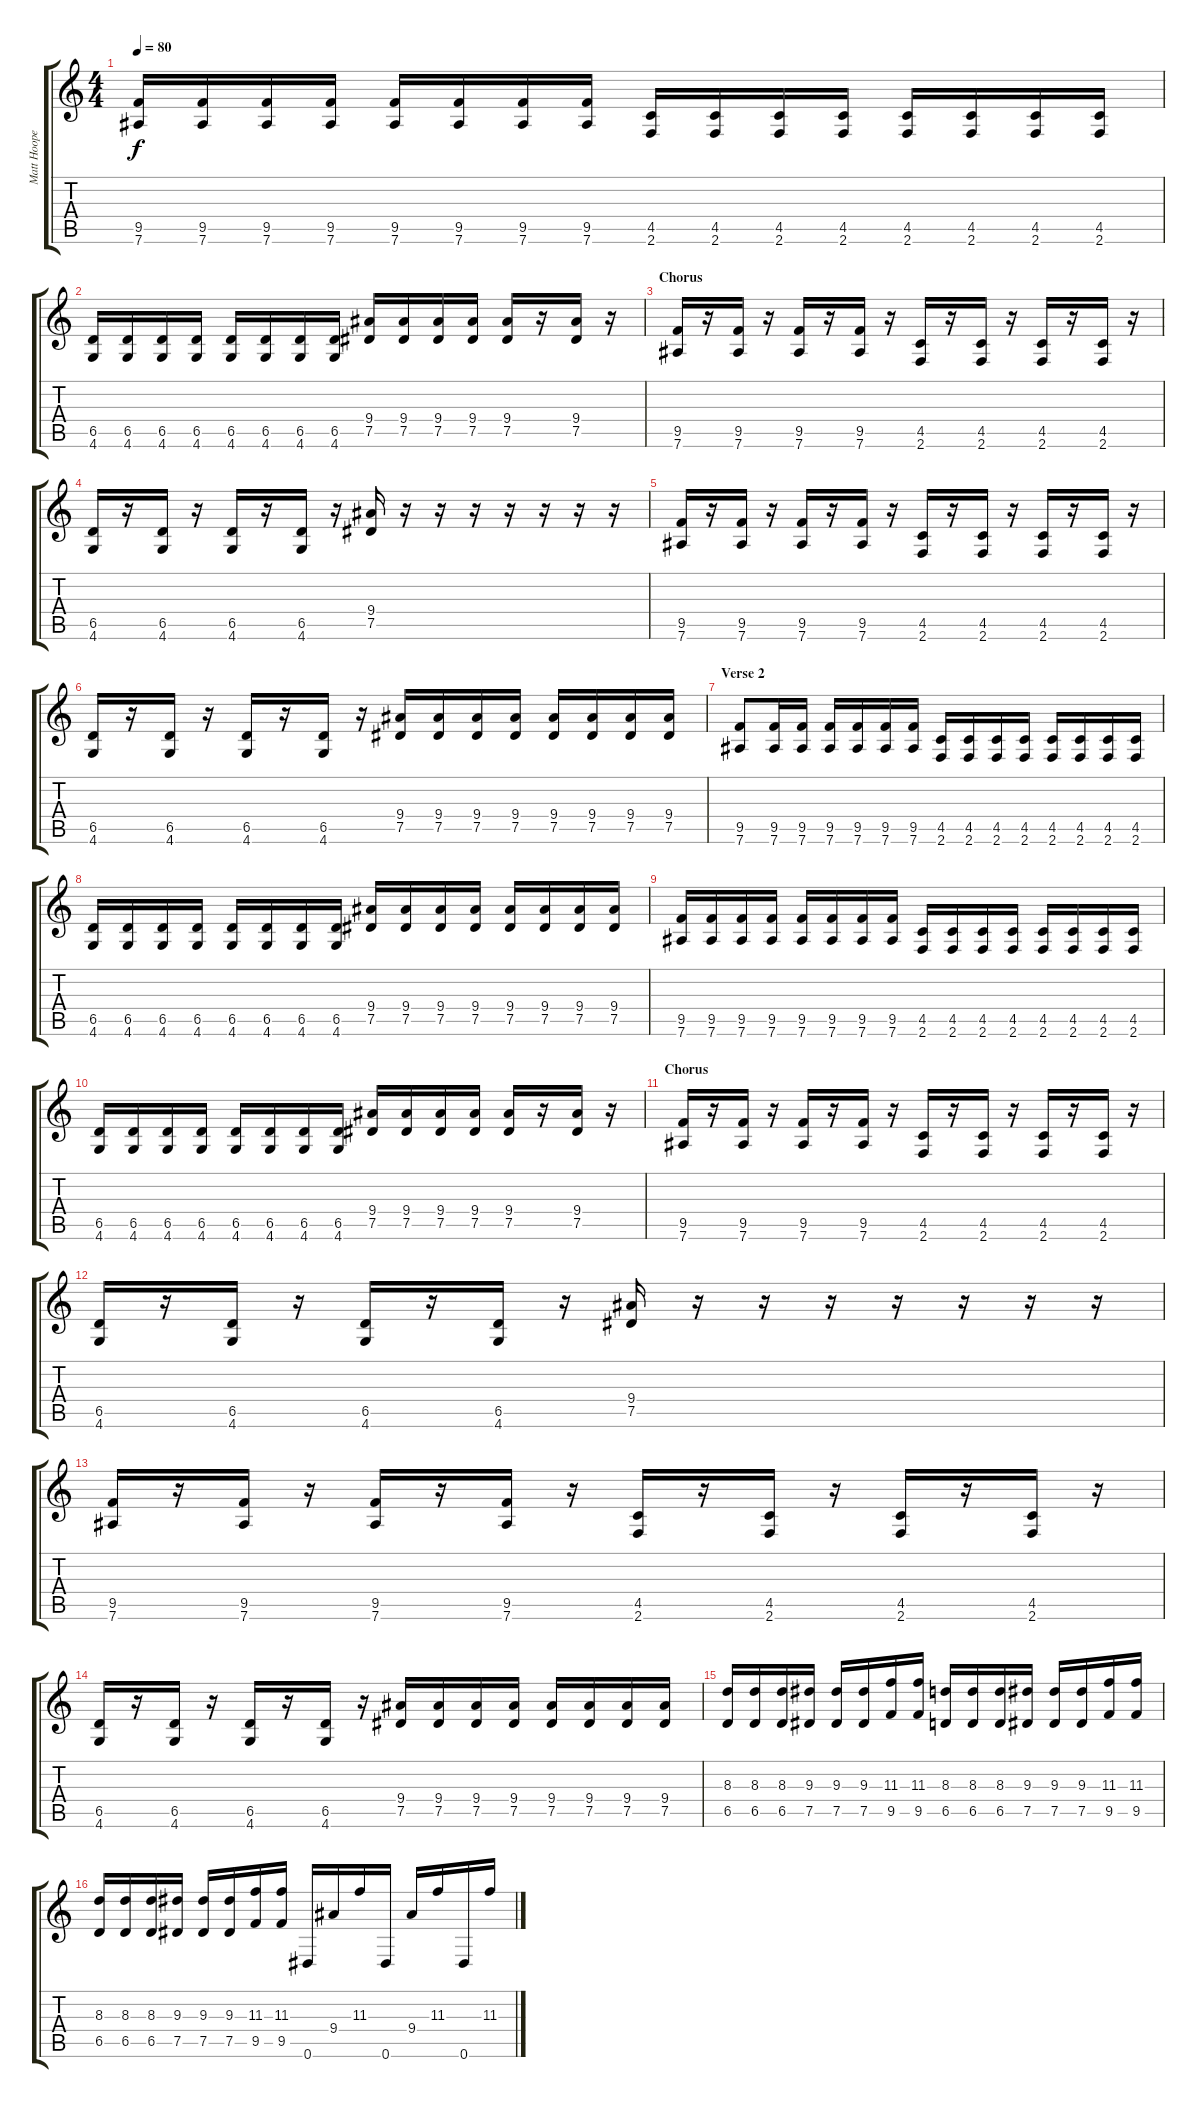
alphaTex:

\track ("Matt Hoopes" "Matt Hoope") {instrument overdrivenguitar}
\staff {score tabs}
\tuning (Eb4 Bb3 Gb3 Db3 Ab2 Eb2) {hide}
\ts (4 4)
\tempo 80
\clef g2
\ks c
(9.5 7.6).16{dy f} (9.5 7.6).16 (9.5 7.6).16 (9.5 7.6).16 (9.5 7.6).16 (9.5 7.6).16 (9.5 7.6).16 (9.5 7.6).16 (4.5 2.6).16 (4.5 2.6).16 (4.5 2.6).16 (4.5 2.6).16 (4.5 2.6).16 (4.5 2.6).16 (4.5 2.6).16 (4.5 2.6).16 |
(6.5 4.6).16 (6.5 4.6).16 (6.5 4.6).16 (6.5 4.6).16 (6.5 4.6).16 (6.5 4.6).16 (6.5 4.6).16 (6.5 4.6).16 (9.4 7.5).16 (9.4 7.5).16 (9.4 7.5).16 (9.4 7.5).16 (9.4 7.5).16 r.16 (9.4 7.5).16 r.16 |
\section ("" "Chorus")
(9.5 7.6).16 r.16 (9.5 7.6).16 r.16 (9.5 7.6).16 r.16 (9.5 7.6).16 r.16 (4.5 2.6).16 r.16 (4.5 2.6).16 r.16 (4.5 2.6).16 r.16 (4.5 2.6).16 r.16 |
(6.5 4.6).16 r.16 (6.5 4.6).16 r.16 (6.5 4.6).16 r.16 (6.5 4.6).16 r.16 (9.4 7.5).16 r.16 r.16 r.16 r.16 r.16 r.16 r.16 |
(9.5 7.6).16 r.16 (9.5 7.6).16 r.16 (9.5 7.6).16 r.16 (9.5 7.6).16 r.16 (4.5 2.6).16 r.16 (4.5 2.6).16 r.16 (4.5 2.6).16 r.16 (4.5 2.6).16 r.16 |
(6.5 4.6).16 r.16 (6.5 4.6).16 r.16 (6.5 4.6).16 r.16 (6.5 4.6).16 r.16 (9.4 7.5).16 (9.4 7.5).16 (9.4 7.5).16 (9.4 7.5).16 (9.4 7.5).16 (9.4 7.5).16 (9.4 7.5).16 (9.4 7.5).16 |
\section ("" "Verse 2")
(9.5 7.6).8 (9.5 7.6).16 (9.5 7.6).16 (9.5 7.6).16 (9.5 7.6).16 (9.5 7.6).16 (9.5 7.6).16 (4.5 2.6).16 (4.5 2.6).16 (4.5 2.6).16 (4.5 2.6).16 (4.5 2.6).16 (4.5 2.6).16 (4.5 2.6).16 (4.5 2.6).16 |
(6.5 4.6).16 (6.5 4.6).16 (6.5 4.6).16 (6.5 4.6).16 (6.5 4.6).16 (6.5 4.6).16 (6.5 4.6).16 (6.5 4.6).16 (9.4 7.5).16 (9.4 7.5).16 (9.4 7.5).16 (9.4 7.5).16 (9.4 7.5).16 (9.4 7.5).16 (9.4 7.5).16 (9.4 7.5).16 |
(9.5 7.6).16 (9.5 7.6).16 (9.5 7.6).16 (9.5 7.6).16 (9.5 7.6).16 (9.5 7.6).16 (9.5 7.6).16 (9.5 7.6).16 (4.5 2.6).16 (4.5 2.6).16 (4.5 2.6).16 (4.5 2.6).16 (4.5 2.6).16 (4.5 2.6).16 (4.5 2.6).16 (4.5 2.6).16 |
(6.5 4.6).16 (6.5 4.6).16 (6.5 4.6).16 (6.5 4.6).16 (6.5 4.6).16 (6.5 4.6).16 (6.5 4.6).16 (6.5 4.6).16 (9.4 7.5).16 (9.4 7.5).16 (9.4 7.5).16 (9.4 7.5).16 (9.4 7.5).16 r.16 (9.4 7.5).16 r.16 |
\section ("" "Chorus")
(9.5 7.6).16 r.16 (9.5 7.6).16 r.16 (9.5 7.6).16 r.16 (9.5 7.6).16 r.16 (4.5 2.6).16 r.16 (4.5 2.6).16 r.16 (4.5 2.6).16 r.16 (4.5 2.6).16 r.16 |
(6.5 4.6).16 r.16 (6.5 4.6).16 r.16 (6.5 4.6).16 r.16 (6.5 4.6).16 r.16 (9.4 7.5).16 r.16 r.16 r.16 r.16 r.16 r.16 r.16 |
(9.5 7.6).16 r.16 (9.5 7.6).16 r.16 (9.5 7.6).16 r.16 (9.5 7.6).16 r.16 (4.5 2.6).16 r.16 (4.5 2.6).16 r.16 (4.5 2.6).16 r.16 (4.5 2.6).16 r.16 |
(6.5 4.6).16 r.16 (6.5 4.6).16 r.16 (6.5 4.6).16 r.16 (6.5 4.6).16 r.16 (9.4 7.5).16 (9.4 7.5).16 (9.4 7.5).16 (9.4 7.5).16 (9.4 7.5).16 (9.4 7.5).16 (9.4 7.5).16 (9.4 7.5).16 |
\section ("" "")
(8.3 6.5).16 (8.3 6.5).16 (8.3 6.5).16 (9.3 7.5).16 (9.3 7.5).16 (9.3 7.5).16 (11.3 9.5).16 (11.3 9.5).16 (8.3 6.5).16 (8.3 6.5).16 (8.3 6.5).16 (9.3 7.5).16 (9.3 7.5).16 (9.3 7.5).16 (11.3 9.5).16 (11.3 9.5).16 |
(8.3 6.5).16 (8.3 6.5).16 (8.3 6.5).16 (9.3 7.5).16 (9.3 7.5).16 (9.3 7.5).16 (11.3 9.5).16 (11.3 9.5).16 0.6.16 9.4.16 11.3.16 0.6.16 9.4.16 11.3.16 0.6.16 11.3.16
